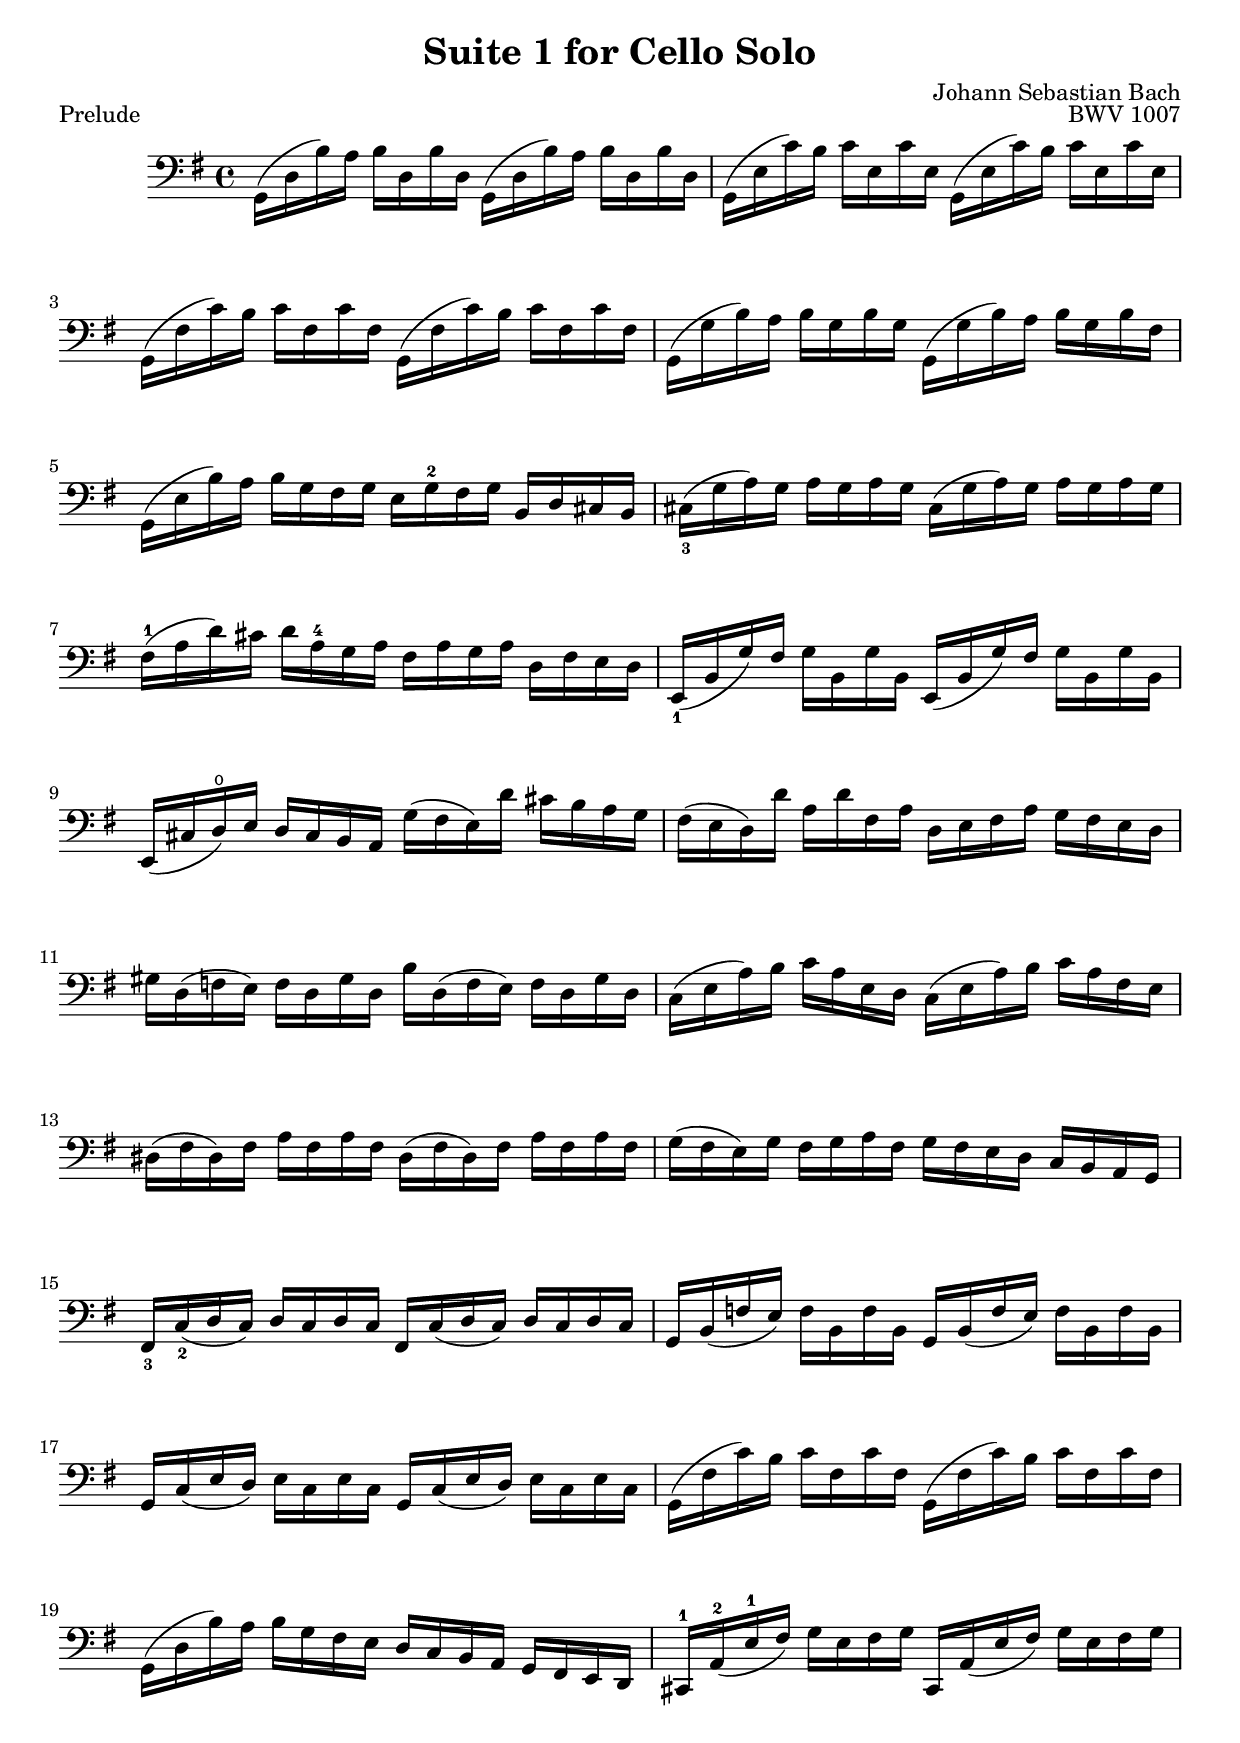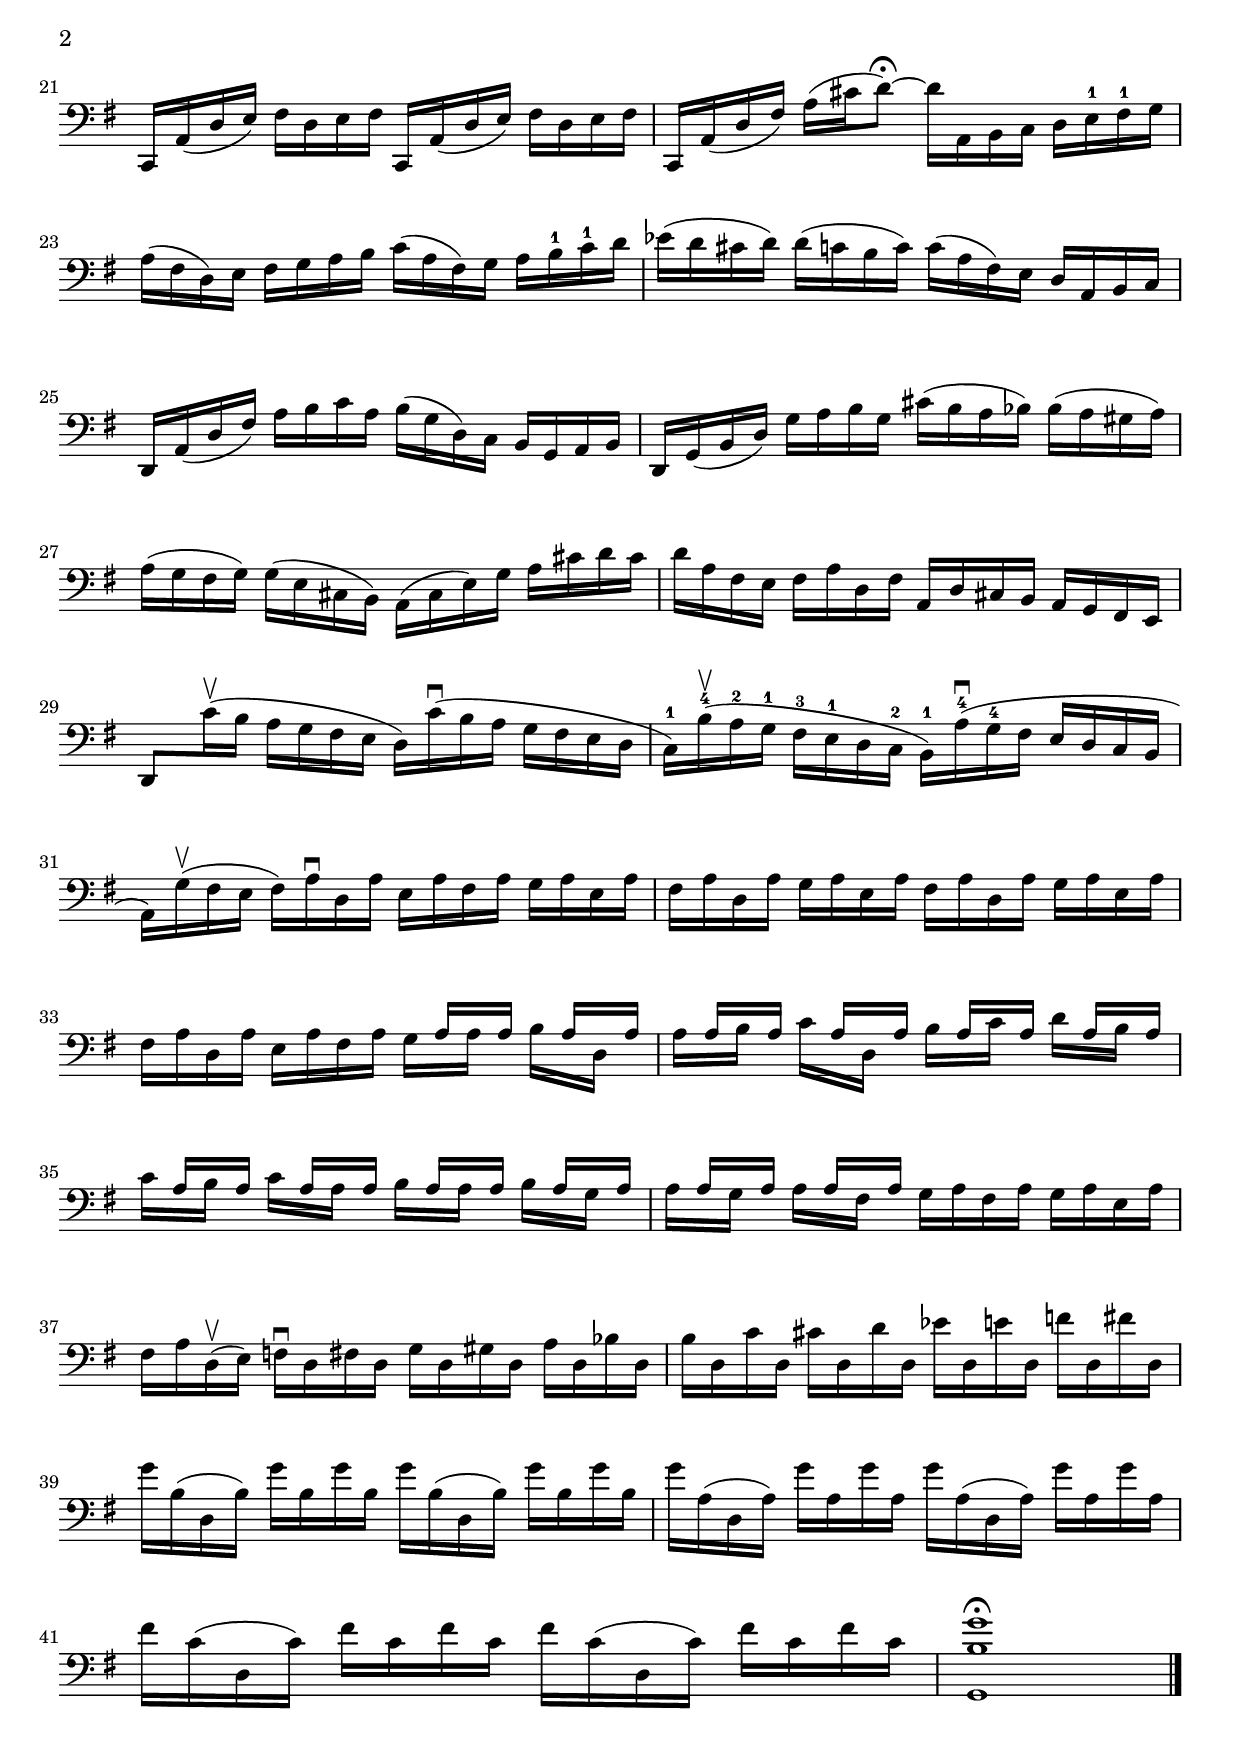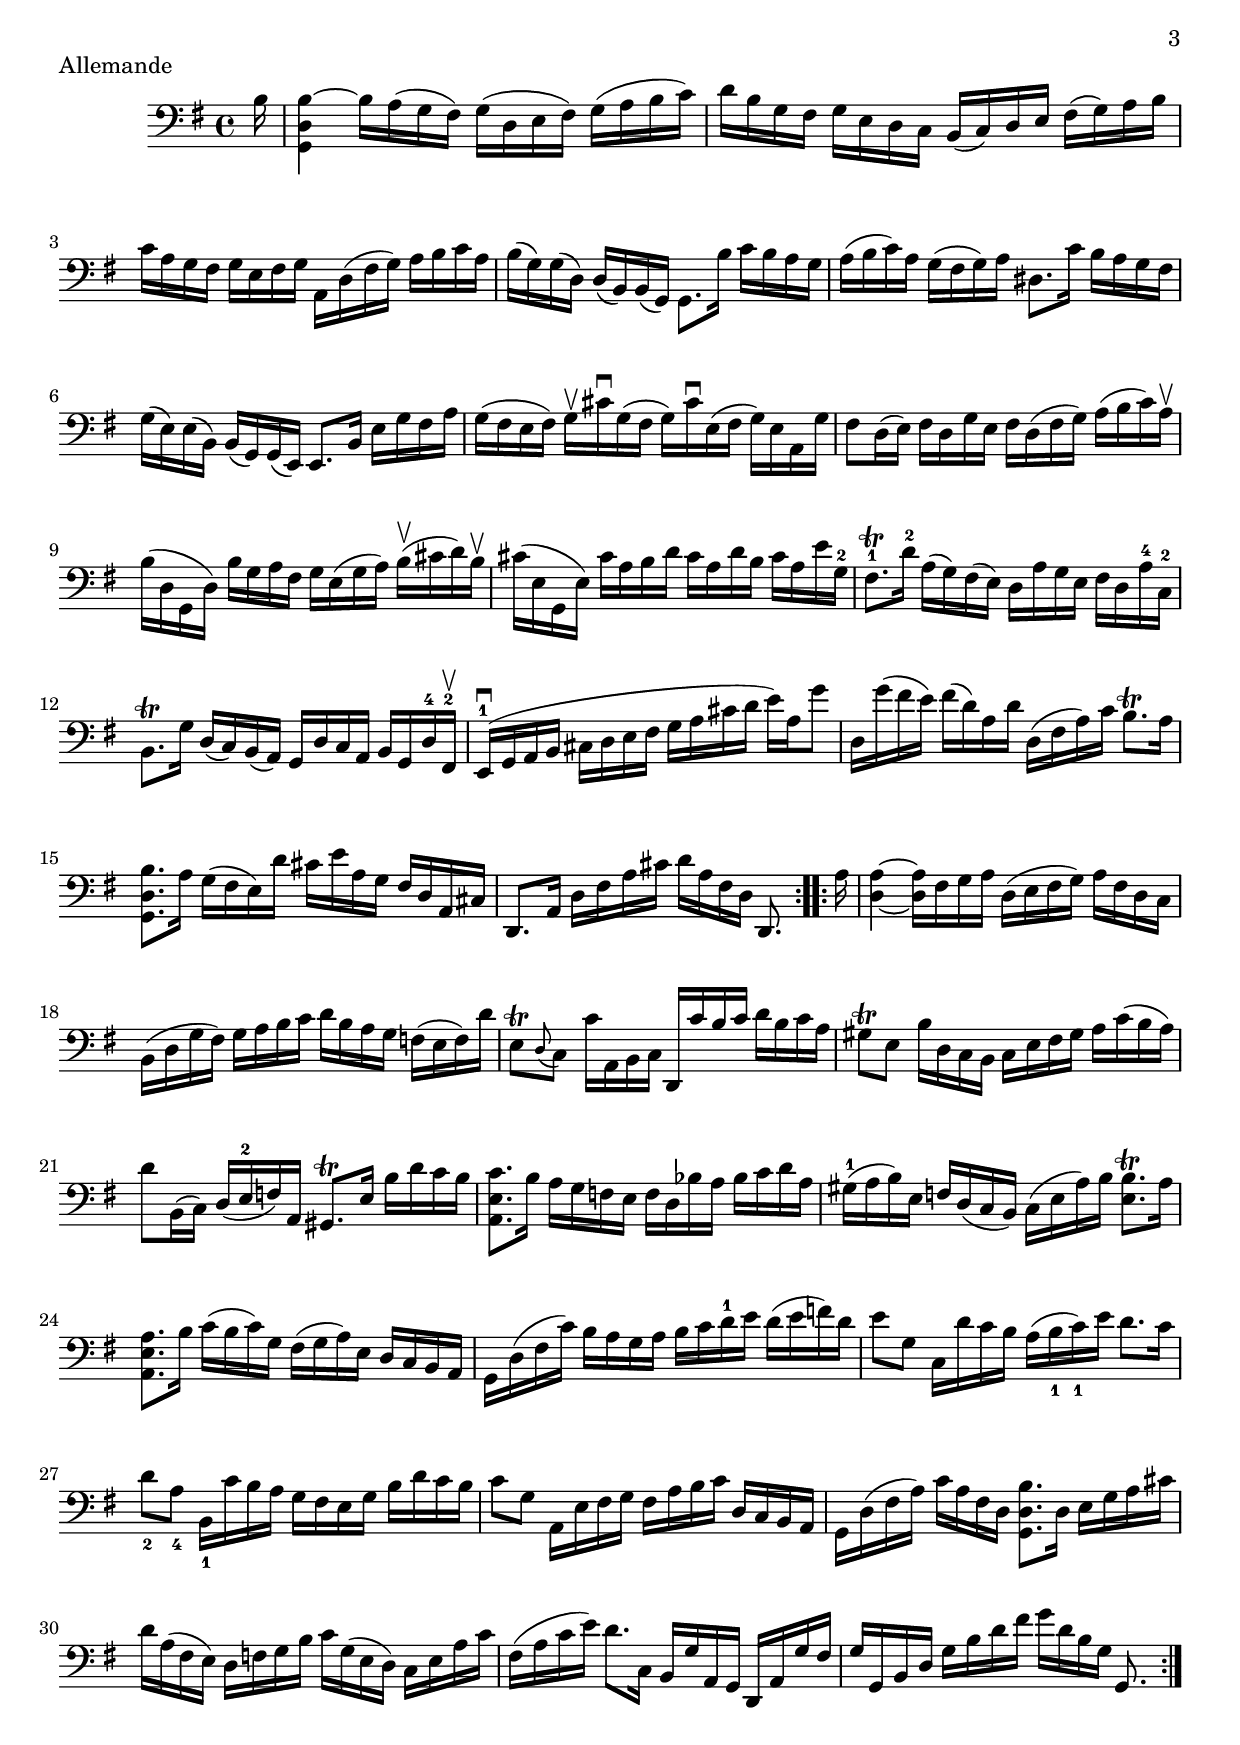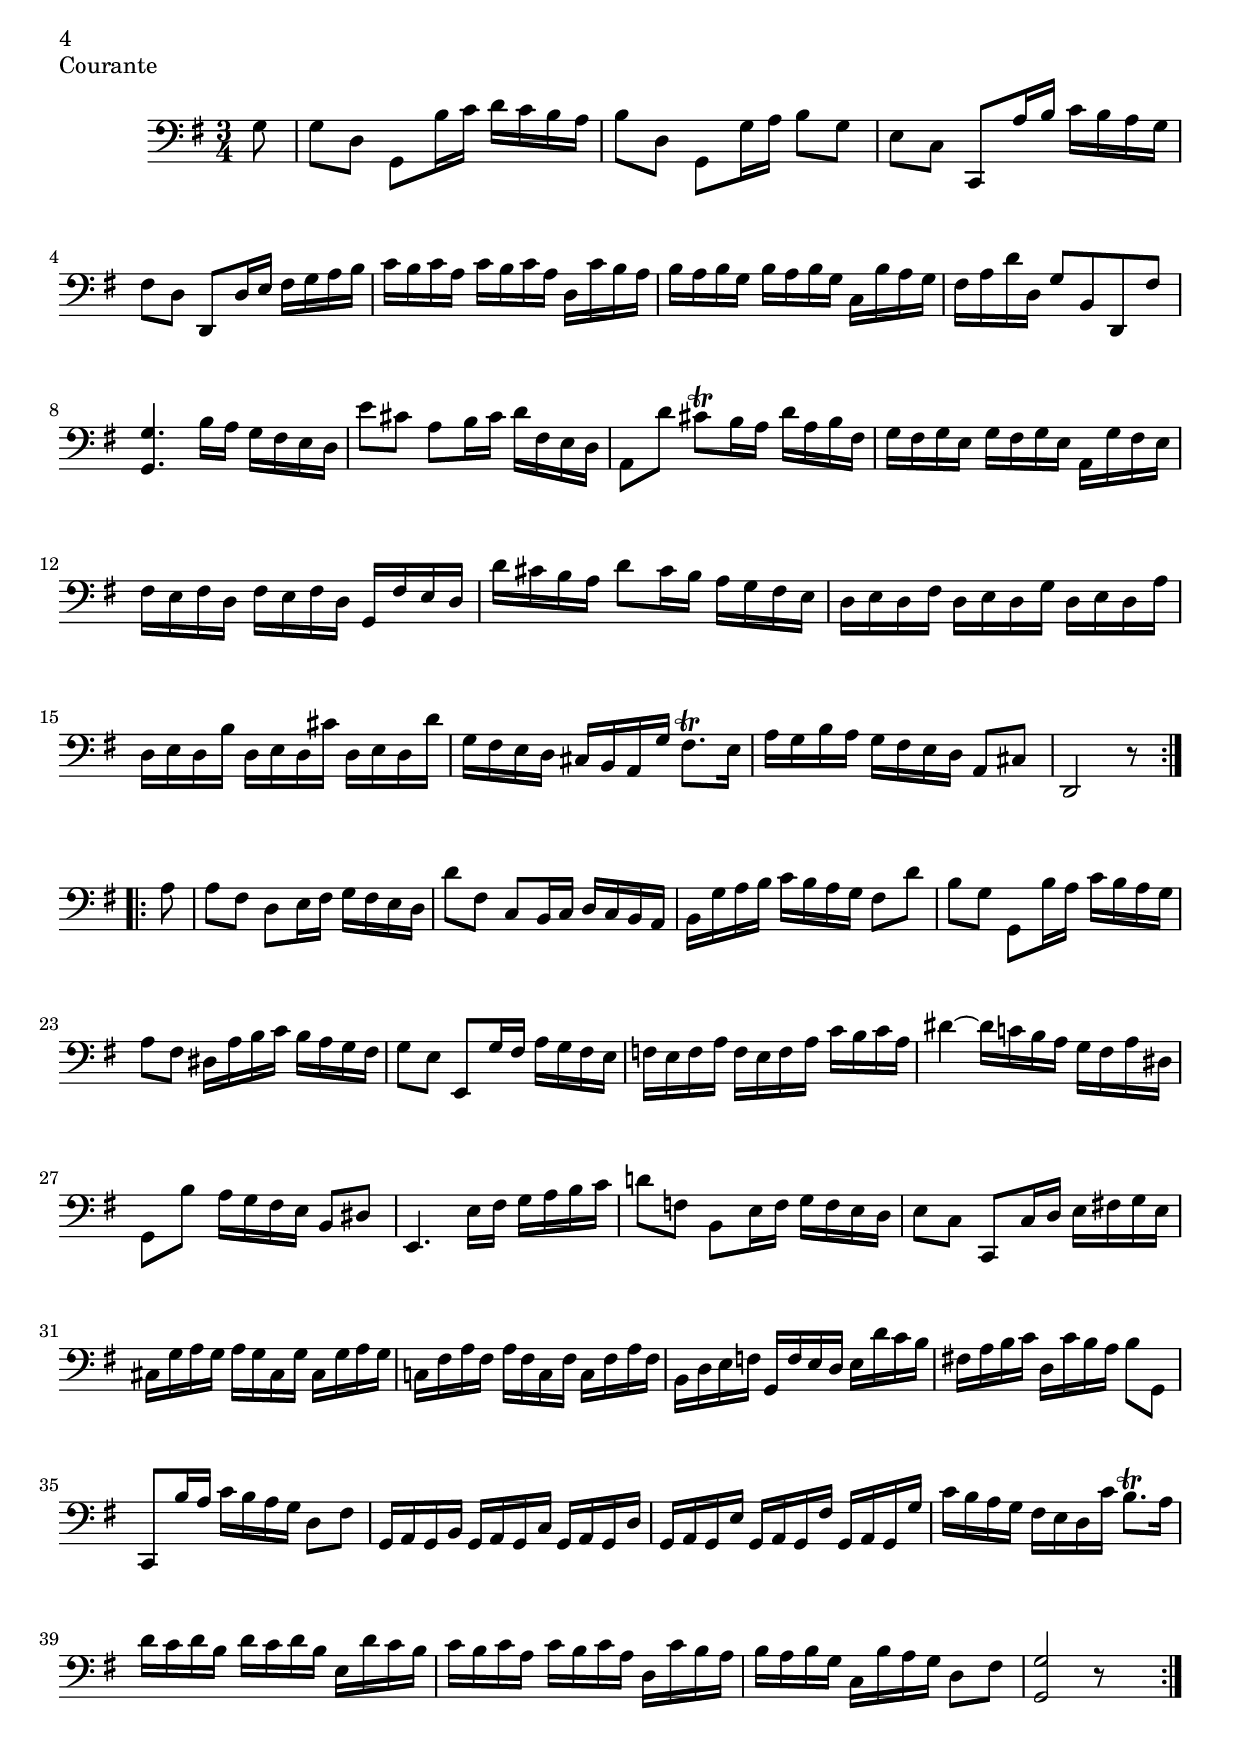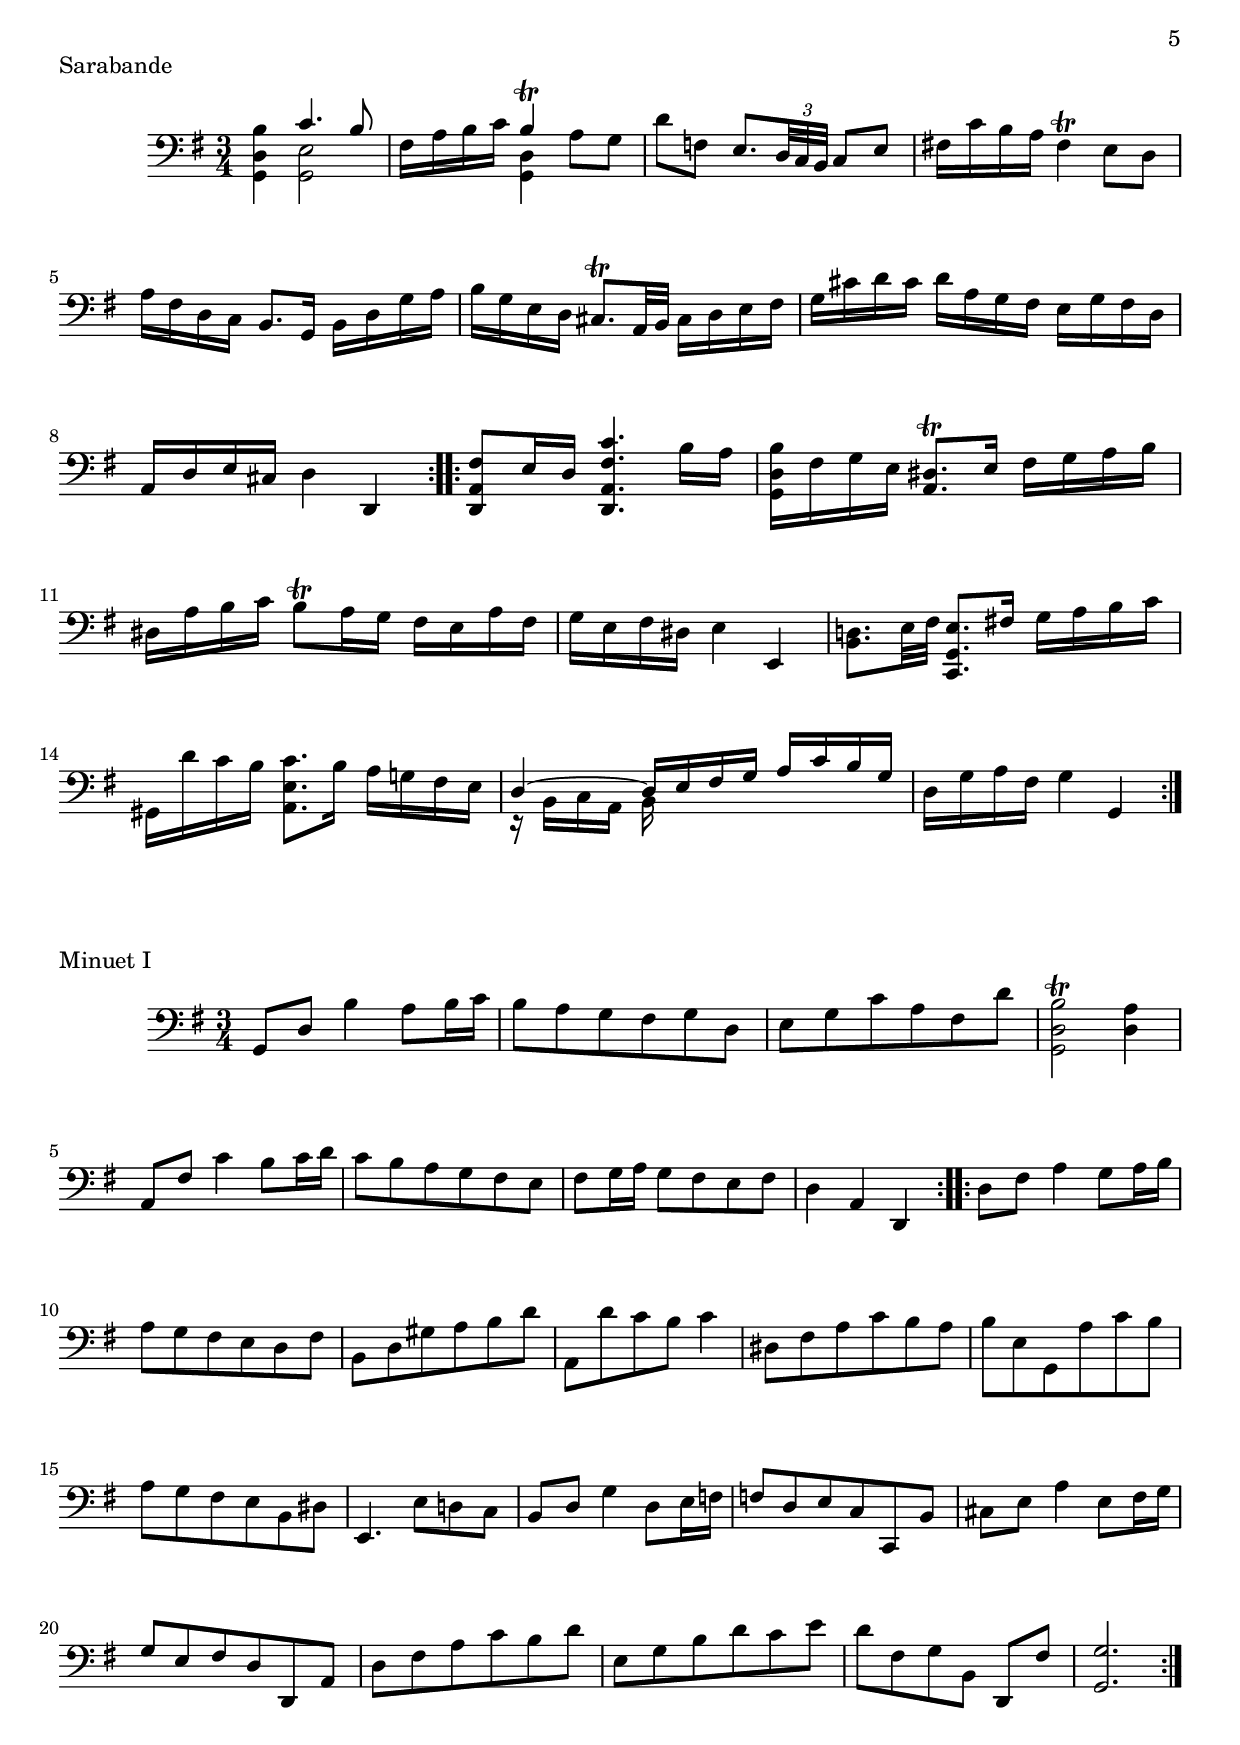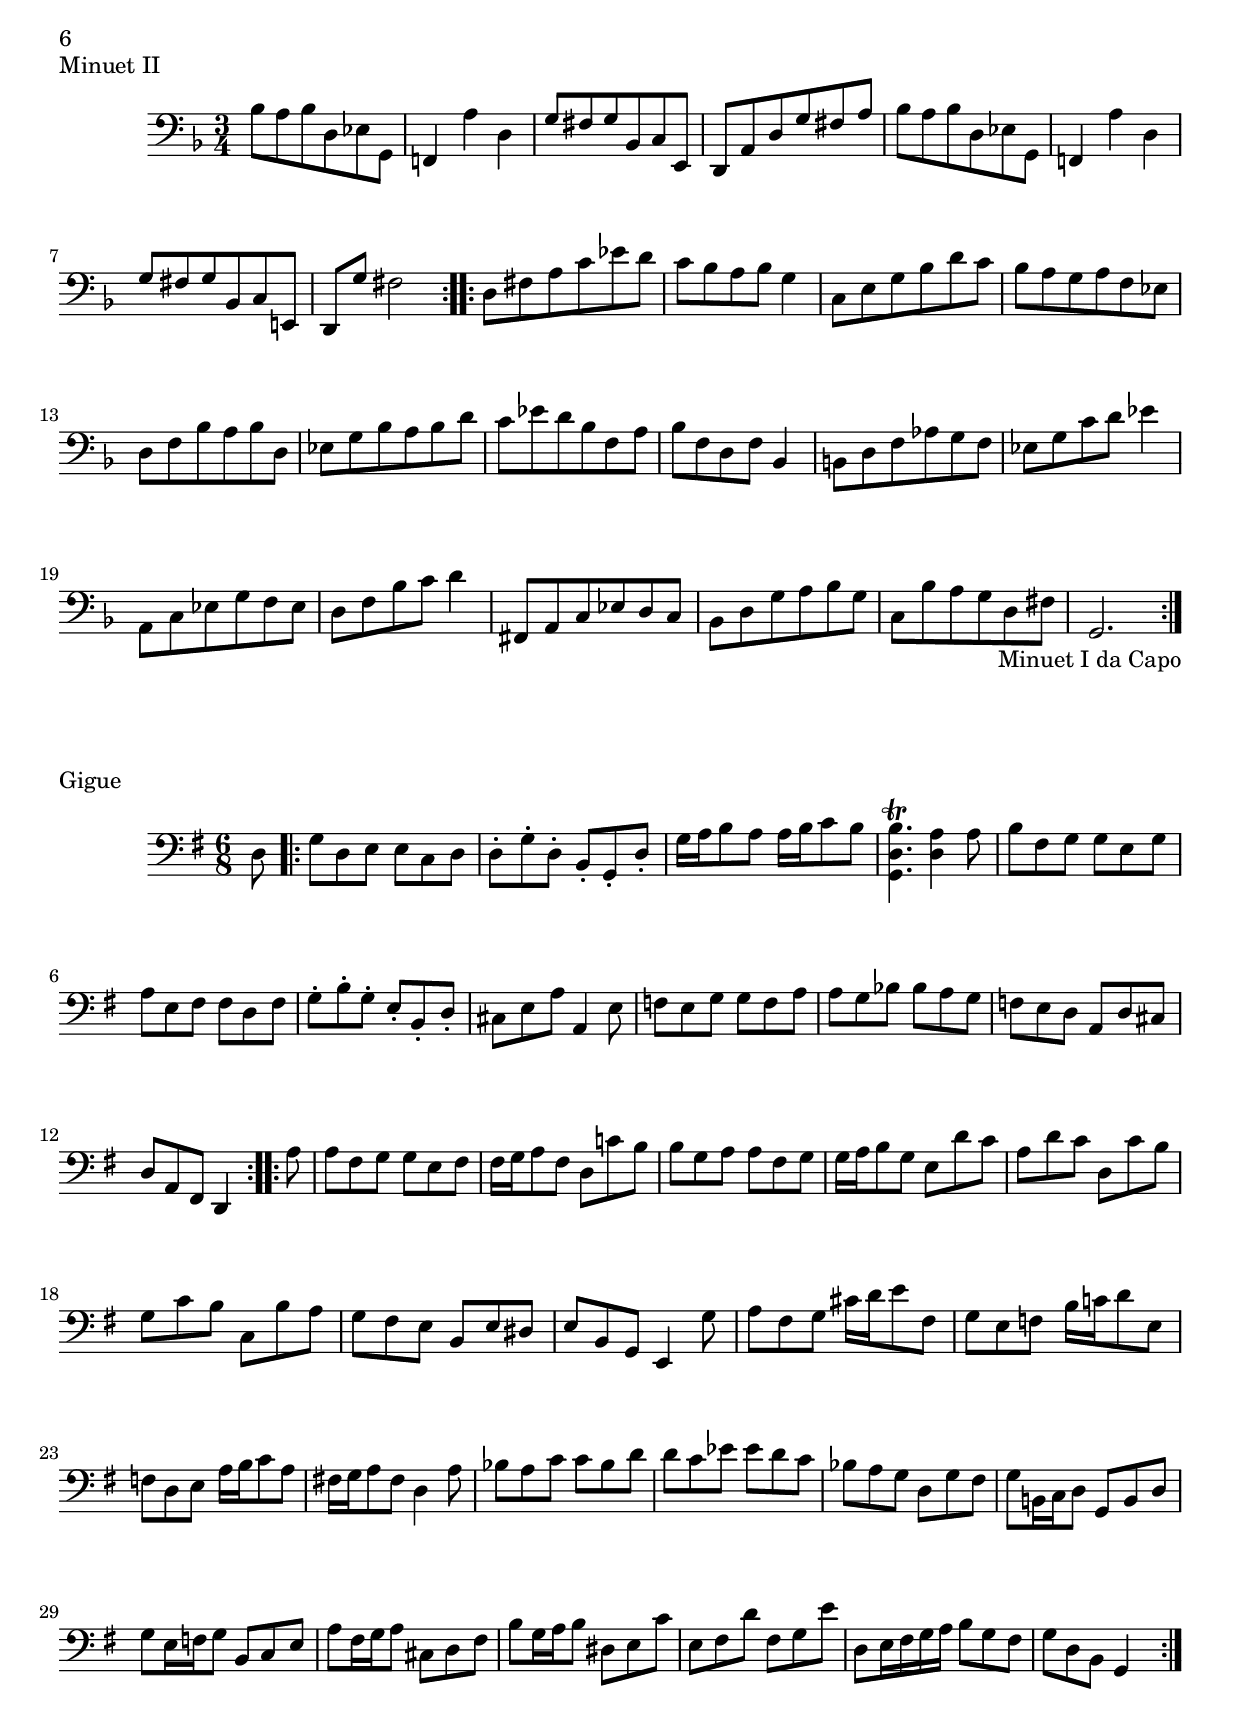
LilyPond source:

\version "2.18.2"

\header {
  title = "Suite 1 for Cello Solo"
  %% instrument = "Cello"
  composer = "Johann Sebastian Bach"
  opus = "BWV 1007"
}

\version "2.18.2"

\version "2.18.2"

fngrBelow =  \set fingeringOrientations = #'(down)


prelude = \context Staff \relative c {

  \time 4/4
  \key g \major
  \set Staff.midiInstrument = "cello"

  g16( d' b') a b d, b' d, g,( d' b') a b d, b' d, |
  g,(e' c') b c e, c' e, g,(e' c') b c e, c' e, |
  g,( fis' c') b c fis, c' fis, g,( fis' c') b c fis, c' fis, |
  g,( g' b) a b g b g g,( g' b) a b g b fis |
  \barNumberCheck #5
  g,( e' b') a b g fis g e g-2 fis g b, d cis b |
  \fngrBelow <cis-3>( g' a) g a g a g cis,( g' a) g a g a g |
  fis-1( a d) cis d a-4 g a fis a g a d, fis e d |
  \fngrBelow <e,-1>( b' g') fis g b, g' b, e,( b' g') fis g b, g' b, |
  e,( cis' d^\open) e d cis b a g'( fis e) d' cis b a g |
  \barNumberCheck #10
  fis( e d) d' a d fis, a d, e fis a g fis e d |
  gis d( f e) f d gis d b' d,( f e) f d gis d |
  c( e a) b c a e d c( e a) b c a fis e |
  dis( fis dis) fis a fis a fis dis( fis dis) fis a fis a fis |
  g( fis e) g fis g a fis g fis e d c b a g |
  \barNumberCheck #15
  \fngrBelow <fis-3> \fngrBelow <c'-2>( d c) d c d c fis, c'( d c) d c d c |
  g b( f' e) f b, f' b, g b( f' e) f b, f' b, |
  g c( e d) e c e c g c( e d) e c e c |
  g( fis' c') b c fis, c' fis, g,( fis' c') b c fis, c' fis, |
  g,( d' b') a b g fis e d c b a g fis e d |
  \barNumberCheck #20
  cis-1 a'-2( e'-1 fis) g e fis g cis,, a'( e' fis) g e fis g |
  c,, a'( d e) fis d e fis c, a'( d e) fis d e fis |
  c, a'( d fis) a( cis d8~\fermata) d16 a, b c d e-1 fis-1 g |
  a( fis d) e fis g a b c( a fis) g a b-1 c-1 d |
  ees( d cis d) d( c b c) c( a fis) e d a b c |
  \barNumberCheck #25
  d, a'( d fis) a b c a b( g d) c b g a b |
  d, g( b d) g a b g cis( b a bes) bes( a gis a) |
  a( g fis g) g( e cis b) a( cis e) g a cis d cis |
  d a fis e fis a d, fis a, d cis b a g fis e |
  \override Beam.auto-knee-gap = #3
  d8 c''16\upbow( b a g fis e d) c'\downbow( b a g fis e d |
  \barNumberCheck #30
  \override Beam.auto-knee-gap = #5.5 % TODO: can we reset this without specifying gap?
  c-1) b'\upbow-4( a-2 g-1 fis-3 e-1 d c-2 b-1) a'\downbow-4( g-4 fis e d c b |
  a) g'\upbow( fis e fis) a\downbow d, a' e a fis a g a e a |
  fis a d, a' g a e a fis a d, a' g a e a |
  fis a d, a' e a fis a <<{s a[ s a] s a[ s a]}
                          \\ {g[ s a] s b[ s d,] s}>> |
  <<{s a'[ s a] s a[ s a] s a[ s a] s a[ s a]}
    \\ {a[ s b] s c[ s d,] s b'[ s c] s d[ s b] s}>> |
  \barNumberCheck #35
  <<{s a[ s a] s a[ s a] s a[ s a] s a[ s a]}
    \\ {c[ s b] s c[ s a] s b[ s a] s b[ s g] s}>> |
  <<{s a[ s a] s a[ s a]} \\ {a[ s g] s a[ s fis] s}>> g a fis a g a e a |
  fis a d,\upbow( e) f\downbow d fis d g d gis d a' d, bes' d, |
  b' d, c' d, cis' d, d' d, ees' d, e' d, f' d, fis' d, |
  g' b,( d, b') g' b, g' b, g' b,( d, b') g' b, g' b, |
  \barNumberCheck #40
  g' a,( d, a') g' a, g' a, g' a,( d, a') g' a, g' a, |
  fis' c( d, c') fis c fis c fis c( d, c') fis c fis c |
  <g, b' g'>1\fermata | \bar "|."
}

\version "2.18.2"

\version "2.18.2"

fngrBelow =  \set fingeringOrientations = #'(down)


allemande = \context Staff \relative c {

  \time 4/4
  \key g \major
  \set Staff.midiInstrument = "cello"

  \partial 16 b'16 |
  <b d, g,>4~ b16 a( g fis) g( d e fis) g( a b c) | % 1
  d b g fis g e d c b( c) d e fis( g) a b | % fix the direction of the notes
  c a g fis g e fis g a, d( fis g) a b c a | % 3
  b( g) g( d) d( b) b( g) g8. b'16 c b a g | % fix directions and add fingerings
  a( b c) a g( fis g) a dis,8. c'16 b a g fis | % 5
  g( e) e( b) b( g) g( e) e8. b'16 e g fis a | % 6
  g( fis e fis) g\upbow cis\downbow g( fis g) cis\downbow e,( fis g) e a, g' | % 7
  fis8 d16( e) fis d g e fis d( fis g) a( b c) a\upbow | % 8
  b( d, g, d') b' g a fis g e( g a) b\upbow( cis d) b\upbow | % 9
  cis( e, g, e') cis' a b d cis a d b cis a e' g,-2 | % 10
  fis8.-1\trill d'16-2 a( g) fis( e) d a' g e fis d a'-4 c,-2 | % 11
  b8.\trill g'16 d( c) b( a) g d' c a b g d'-4 fis,-2\upbow | % 12
  e-1\downbow( g a b cis d e fis g a cis d e) a, g'8 | % 13
  d,16 g'( fis e) fis( d) a d d,( fis a) c b8.\trill a16 | % 14
  <g, d' b'>8. a'16 g( fis e) d' cis e a, g fis d a cis | % 15
  d,8. a'16 d fis a cis d a fis d d,8. \bar ":..:" a''16 | % 16
  <d, a'>4~ <d a'>16 fis g a d,( e fis g) a fis d c | % 17
  b( d g fis) g a b c d b a g f( e f) d' | % 18
  e,8\trill \appoggiatura d8 c c'16 a,b c d, c'' b c d b c a | % 19
  gis8\trill e b'16 d, c b c e fis gis a c( b a) | % 20
  d8 b,16( c) d( e-2 f) a, gis8.\trill e'16 b'd c b | % 21
  <a, e' c'>8. b'16 a g f e f d bes' a bes c d a | % 22
  gis-1( a b) e, f d( c b) c( e a) b <e, b'>8.\trill a16 | % 23
  <a, e' a>8. b'16 c( b c) g fis( g a) e d c b a | % 24
  g d'( fis c') b a g a b c d-1 e d( e f) d | % 25
  e8 g, c,16 d' c b a( \fngrBelow <b-1> \fngrBelow <c-1>) e d8. c16 | % 26
  \fngrBelow <d-2>8 \fngrBelow <a-4> \fngrBelow <b,-1>16 c'b a g fis e g b d c b | % 27
  c8 g a,16 e' fis g fis a b c d, c b a | % 28
  g d'( fis a) c a fis d <g, d' b'>8. d'16 e g a cis | % 29
  d a( fis e) d f g b c g( e d) c e a c | % 30
  fis,( a c e) d8. c,16 b g' a, g d a' g' fis | % 31
  g g, b d g b d fis g d b g g,8. s16 \bar ":|."
}

\version "2.14.2"

courante = \context Staff \relative c' {

  \time 3/4
  \key g \major
  \set Staff.midiInstrument = "cello"

  \repeat volta 2 {
    \partial 8 g8 |
    g d g, b'16 c d c b a |
    b8 d, g, g'16 a b8 g |
    e c c, a''16 b c b a g |
    fis8 d d, d'16 e fis g a b |
    \barNumberCheck #5
    c b c a c b c a d, c' b a |
    b a b g b a b g c, b' a g |
    fis a d d, g8  b, d, fis' |
    <g g,>4. b16 a g fis e d |
    e'8 cis a b16 cis d fis, e d |
    \barNumberCheck #10
    a8 d' cis\trill  b16 a d a b fis |
    g fis g e g fis g e a, g' fis e |
    fis e fis d fis e fis d g, fis' e d |
    d' cis b a d8 cis16 b a g fis e |
    d e d fis d e d g d e d a' |
    \barNumberCheck #15
    d, e d b' d, e d cis' d, e d d' |
    g, fis e d cis b a g' fis8.\trill e16 |
    a g b a g fis e d a8 cis |
    d,2 r8
  }
  \repeat volta 2 {
    a''8 |
    a fis d e16 fis g fis e d |
    \barNumberCheck #20
    d'8 fis, c b16 c d c b a |
    b g' a b c b a g fis8 d' |
    b g g, b'16 a c b a g |
    a8 fis dis16 a' b c b a g fis |
    g8 e e, g'16 fis a g fis e |
    \barNumberCheck #25
    f e f a f e f a c b c a |
    dis4~ dis16 c! b a g fis a dis,! |
    g,8 b' a16 g fis e b8 dis |
    e,4. e'16 fis g a b c |
    d!8 f, b, e16 f g f e d |
    \barNumberCheck #30
    e8 c c, c'16 d e fis! g e |
    cis g' a g a g cis, g' cis, g' a g |
    c,! fis a fis a fis c fis c fis a fis |
    b, d e f g, f' e d e d' c b |
    fis! a b c d, c' b a b8 g, |
    \barNumberCheck #35
    c, b''16 a c b a g d8 fis |
    g,16 a g b g a g c g a g d' |
    g, a g e' g, a g fis' g, a g g' |
    c b a g fis e d c' b8.\trill a16 |
    d c d b d c d b e, d' c b |
    \barNumberCheck #40
    c b c a c b c a d, c' b a |
    b a b g c, b' a g d8 fis |
    <g g,>2 r8 s \bar ":|." |
  }
}

\version "2.14.2"

sarabande = \context Staff \relative c' {

  \time 3/4
  \key g \major
  \set Staff.midiInstrument = "cello"
  \override TupletBracket.bracket-visibility = ##f

  \repeat volta 2 {
    <g, d' b'>4 << { c'4. b8 } \\ { <g, e'>2 } >> |
    << { s4 b'\trill s } \\ { \slurUp fis16 a b c <g, d'>4 a'8 g } >> |
    d' f, e8. \tuplet 3/2 {d32 c b} \override Stem.direction = #UP c8 e |
    \revert Stem.direction
    fis!16 c' b a fis4\trill \once \slurDashed e8 d |
    \barNumberCheck #5
    a'16 fis d c b8. g16 b d g a |
    b g e d cis8.\trill a32 b cis16 d e fis |
    g cis d cis d a g fis e g fis d |
    a d e cis d4 d, |
  }
  \repeat volta 2 {
    <d a' fis'>8 e'16 d <d, a' fis' c'>4. b''16 a |
    \barNumberCheck #10
    <g, d' b'>16 fis' g e <a, dis>8.\trill e'16 fis g a b |
    dis, a' b c b8\trill a16 g fis e a fis |
    g e fis dis e4 e, |
    <b' d!>8. e32 fis <c, g' e'>8. fis'!16 g a b c |
    gis, d'' c b <a, e' c'>8. b'16 a g! fis e |
    \barNumberCheck #15
    << { d4~ d16 e fis g a c b g } \\ { r16 b, c a b s16 s8 s4 } >> |
   d16 g a fis g4 g, |
  }
}

\version "2.14.2"

minuetI = \context Staff \relative c' {

  \time 3/4
  \key g \major
  \set Staff.midiInstrument = "cello"

  \repeat volta 2 {
    g,8 d' b'4 a8 b16 c |
    b8 a g fis g d |
    e g c a fis d' |
    <g,, d' b'>2\trill <d' a'>4 |
    \barNumberCheck #5
    a8 fis' c'4 b8 c16 d |
    c8 b a g fis e |
    fis g16 a g8 fis e fis |
    d4 a d, |
  }
  \repeat volta 2 {
    d'8 fis a4 g8 a16 b |
    \barNumberCheck #10
    a8 g fis e d fis |
    b, d gis a b d |
    a, d' c b c4 |
    dis,8 fis a c b a |
    b e, g, a' c b |
    \barNumberCheck #15
    a g fis e b dis |
    e,4. e'8 d! c |
    b d g4 d8 e16 f! |
    f!8 d e c c, b' |
    cis e a4 e8 fis16 g |
    \barNumberCheck #20
    g8 e fis d d, a' |
    d fis a c b d |
    e, g b d c e | % the last note is d in anna magdalena's copy!
    d[ fis, g b,] d, fis' |
    <g, g'>2. |
  }
}

minuetII = \context Staff \relative c' {

  \time 3/4
  \key d \minor
  \set Staff.midiInstrument = "cello"

  \repeat volta 2 {
    bes8 a bes d, ees g, |
    f!4 a' d, |
    g8 fis g bes, c e, |
    d a' d g fis a |
    \barNumberCheck #5
    bes8 a bes d, ees g, |
    f!4 a' d, |
    g8 fis g bes, c e,! |
    d8 g' fis2 |
  }
  \repeat volta 2 {
    d8 fis a c ees d |
    \barNumberCheck #10
    c bes a bes g4 |
    c,8 e g bes d c |
    bes a g a f ees |
    d f bes a bes d, |
    ees g bes a bes d |
    \barNumberCheck #15
    c ees d bes f a |
    bes f d f bes,4 |
    b8 d f aes g f |
    ees g c d ees4 |
    a,,8 c ees g f ees |
    \barNumberCheck #20
    d f bes c d4 |
    fis,,8 a c ees d c |
    bes d g a bes g |
    c, bes' a g d fis |
    g,2._\markup {\center-align "Minuet I da Capo" } |
  }
}

\version "2.14.2"

gigue = \context Staff \relative c' {

  \time 6/8
  \key g \major
  \set Staff.midiInstrument = "cello"

  \partial 8 d,8 |
  \repeat volta 2 {
    g d e e c d |
    d-. g-. d-. b-. g-. d'-. |
    g16 a b8 a a16 b c8 b |
    <g, d' b'>4.\trill <d' a'>4 a'8 |
    \barNumberCheck #5
    b fis g g e g |
    a e fis fis d fis |
    g-. b-. g-. e-. b-. d-. |
    cis e a a,4 e'8 |
    f e g g f a |
    \barNumberCheck #10
    a g bes bes a g |
    f e d a d cis |
    d a fis d4
  }
  \repeat volta 2 {
    a''8 |
    a fis g g e fis |
    fis16 g a8 fis d c'! b |
    \barNumberCheck #15
    b g a a fis g |
    g16 a b8 g e d' c |
    a d c d, c' b |
    g c b c, b' a |
    g fis e b e dis |
    \barNumberCheck #20
    e b g e4 g'8 |
    a fis g cis16 d e8 fis, |
    g e f b16 c! d8 e,|
    f d e a16 b c8 a |
    fis!16 g a8 fis d4 a'8 |
    \barNumberCheck #25
    bes a c c bes d |
    d c ees ees d c |
    bes a g d g fis |
    g b,!16 c d8 g, b d|
    g e16 f g8 b, c e |
    \barNumberCheck #30
    a fis16 g a8 cis, d fis |
    b g16 a b8 dis, e c' |
    e, fis d' fis, g e' |
    d, e16 fis g a b8 g fis |
    g d b g4 s8 |
  }
}


\book {
  \score {
    {
      \clef "bass"
      <<
        \new Voice { % inject break line every 2 bars ...
          \repeat unfold 21 {
            s1 \noBreak s1 \break
          }
        }
        \new Voice { % and break page in specific place.
          s1 * 20 \pageBreak
          s1 * 22 \pageBreak
        }
        \new Voice {\prelude}
      >>
    }
    \header {
      piece = "Prelude"
    }
    \layout {}
    %% uncomment the following line to generate midi.
    %% \midi {}
  }

  \score {
    {
      \clef "bass"
      <<
        \new Voice { % breaks
          s16 \noBreak s1 \noBreak s1 \break
          \repeat unfold 10 {
            s1 \noBreak s1 \noBreak s1 \break
          }
          \pageBreak
        }
        \new Voice {\allemande}
      >>
    }
    \header {
      piece = "Allemande"
      opus = ##f
    }
    \layout {}
    %% uncomment the following line to generate midi.
    %% \midi {}
  }

  \score {
    {
      \clef "bass"
      <<
        \new Voice {
          s8 \repeat unfold 3 s2. \break
          \repeat unfold 2 { s2. s s s \break }
          s s s \break
          s s s s2 s8 \break
          s8 s2. s s s \break
          \repeat unfold 5 { s \noBreak s \noBreak s \noBreak s \break }
          \pageBreak
        }
        \new Voice { \courante }
      >>
    }
    \header {
      piece = "Courante"
      opus = ##f
    }
    \layout {}
    %% uncomment the following line to generate midi.
    %% \midi {}
  }

  \score {
    {
      \clef "bass"
      <<
        \new Voice {
          \repeat unfold 3 { s2. \noBreak } s \break
          \repeat unfold 4 {
            s \noBreak s \noBreak s \break
          }
        }
        \new Voice { \sarabande }
      >>
    }
    \header {
      piece = "Sarabande"
      opus = ##f
    }
    \layout {}
    %% uncomment the following line to generate midi.
    %% \midi {}
  }

  \score {
    {
      \clef "bass"
      <<
        \new Voice {
          \repeat unfold 3 { s2. \noBreak } s \break
          \repeat unfold 4 {
            s \noBreak s \noBreak s \noBreak s\noBreak s\break
          }
          \pageBreak
        }
        \new Voice { \minuetI }
      >>
    }
    \header {
      piece = "Minuet I"
      opus = ##f
    }
    \layout {}
    %% uncomment the following line to generate midi.
    %% \midi {}
  }

  \score {
    {
      \clef "bass"
      <<
        \new Voice {
          \repeat unfold 4 {
            s2. \noBreak s \noBreak s \noBreak s \noBreak s \noBreak s \break
          }
        }
        \new Voice { \minuetII }
      >>
    }
    \header {
      piece = "Minuet II"
      opus = ##f
    }
    \layout {}
    %% uncomment the following line to generate midi.
    %% \midi {}
  }

  \score {
    {
      \clef "bass"
      <<
        \new Voice {
          s8 \noBreak \repeat unfold 4 { s2. \noBreak } s \break
          \repeat unfold 2 { \repeat unfold 5 { s \noBreak } s \break }
          \repeat unfold 4 { s \noBreak } s \break
          \repeat unfold 2 { \repeat unfold 5 { s \noBreak } s \break }
        }
        \new Voice { \gigue }
      >>
    }
    \header {
      piece = "Gigue"
      opus = ##f
    }
    \layout {}
    %% uncomment the following line to generate midi.
    %% \midi {}
  }
}
